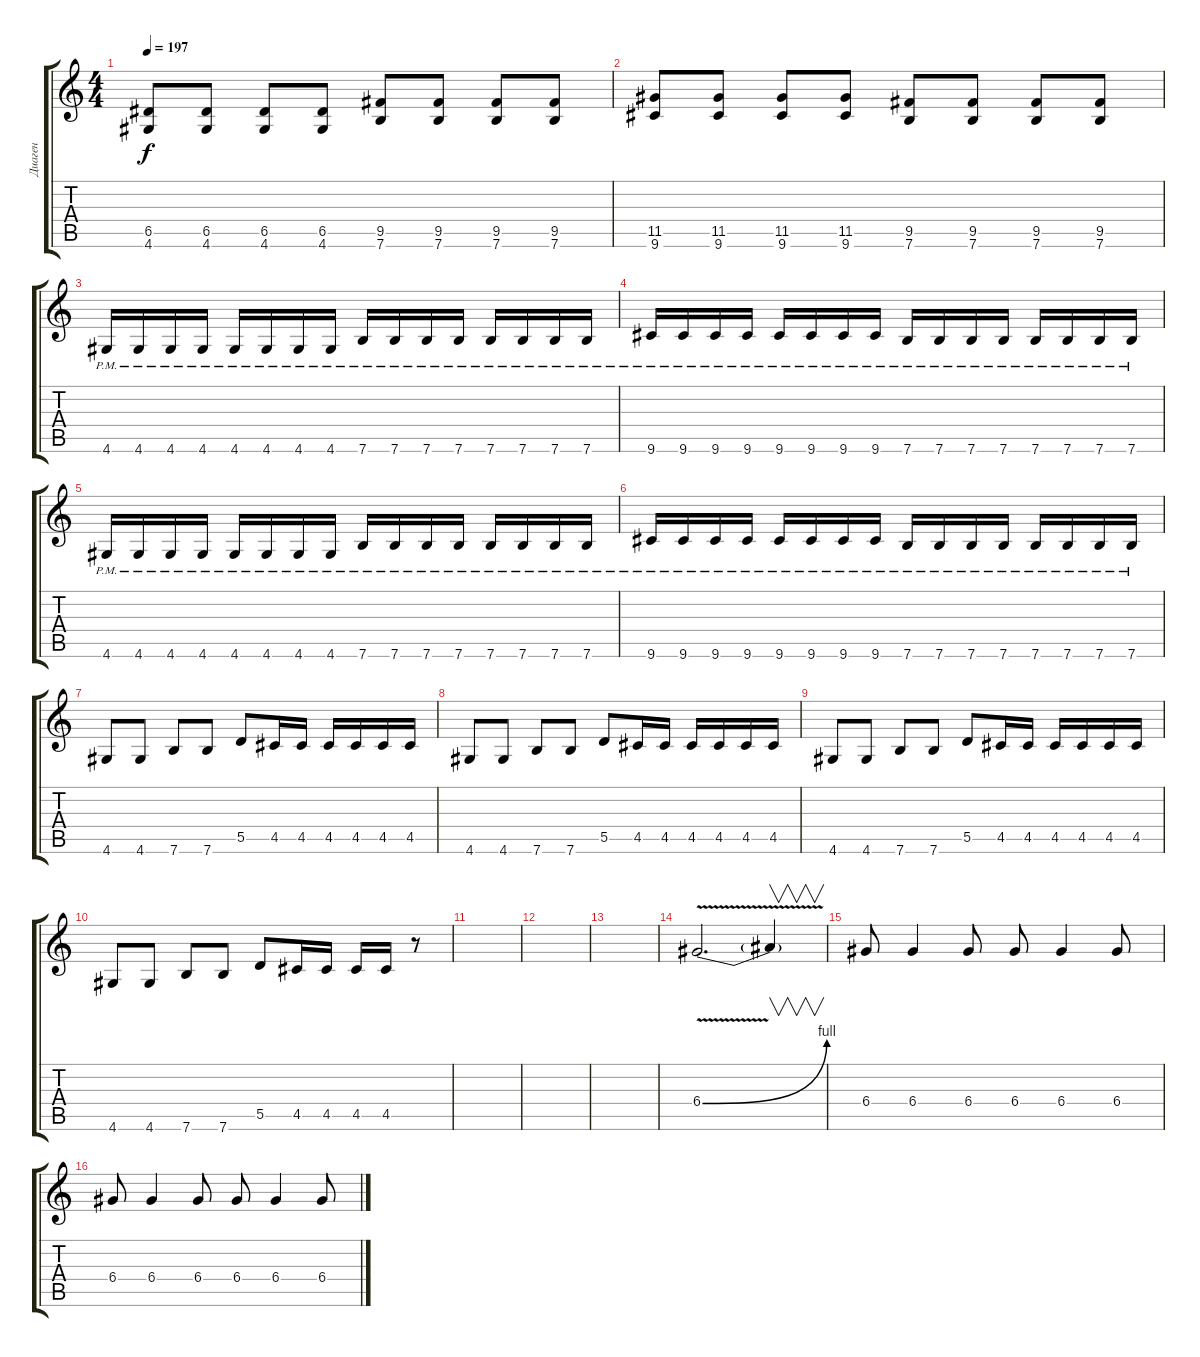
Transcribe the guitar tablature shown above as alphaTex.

\track ("Диаген" "Диаген") {instrument overdrivenguitar}
\staff {score tabs}
\tuning (E4 B3 G3 D3 A2 E2) {hide}
\ts (4 4)
\tempo 197
\clef g2
\ks c
(6.5 4.6).8{dy f} (6.5 4.6).8 (6.5 4.6).8 (6.5 4.6).8 (9.5 7.6).8 (9.5 7.6).8 (9.5 7.6).8 (9.5 7.6).8 |
(11.5 9.6).8 (11.5 9.6).8 (11.5 9.6).8 (11.5 9.6).8 (9.5 7.6).8 (9.5 7.6).8 (9.5 7.6).8 (9.5 7.6).8 |
4.6{pm}.16 4.6{pm}.16 4.6{pm}.16 4.6{pm}.16 4.6{pm}.16 4.6{pm}.16 4.6{pm}.16 4.6{pm}.16 7.6{pm}.16 7.6{pm}.16 7.6{pm}.16 7.6{pm}.16 7.6{pm}.16 7.6{pm}.16 7.6{pm}.16 7.6{pm}.16 |
9.6{pm}.16 9.6{pm}.16 9.6{pm}.16 9.6{pm}.16 9.6{pm}.16 9.6{pm}.16 9.6{pm}.16 9.6{pm}.16 7.6{pm}.16 7.6{pm}.16 7.6{pm}.16 7.6{pm}.16 7.6{pm}.16 7.6{pm}.16 7.6{pm}.16 7.6{pm}.16 |
4.6{pm}.16 4.6{pm}.16 4.6{pm}.16 4.6{pm}.16 4.6{pm}.16 4.6{pm}.16 4.6{pm}.16 4.6{pm}.16 7.6{pm}.16 7.6{pm}.16 7.6{pm}.16 7.6{pm}.16 7.6{pm}.16 7.6{pm}.16 7.6{pm}.16 7.6{pm}.16 |
9.6{pm}.16 9.6{pm}.16 9.6{pm}.16 9.6{pm}.16 9.6{pm}.16 9.6{pm}.16 9.6{pm}.16 9.6{pm}.16 7.6{pm}.16 7.6{pm}.16 7.6{pm}.16 7.6{pm}.16 7.6{pm}.16 7.6{pm}.16 7.6{pm}.16 7.6{pm}.16 |
4.6.8 4.6.8 7.6.8 7.6.8 5.5.8 4.5.16 4.5.16 4.5.16 4.5.16 4.5.16 4.5.16 |
4.6.8 4.6.8 7.6.8 7.6.8 5.5.8 4.5.16 4.5.16 4.5.16 4.5.16 4.5.16 4.5.16 |
4.6.8 4.6.8 7.6.8 7.6.8 5.5.8 4.5.16 4.5.16 4.5.16 4.5.16 4.5.16 4.5.16 |
4.6.8 4.6.8 7.6.8 7.6.8 5.5.8 4.5.16 4.5.16 4.5.16 4.5.16 r.8 |
|
|
|
6.4{be (bend 0 0 60 4) v}.2{d} 6.4{t}.4{v} |
6.4.8 6.4.4 6.4.8 6.4.8 6.4.4 6.4.8 |
6.4.8 6.4.4 6.4.8 6.4.8 6.4.4 6.4.8
